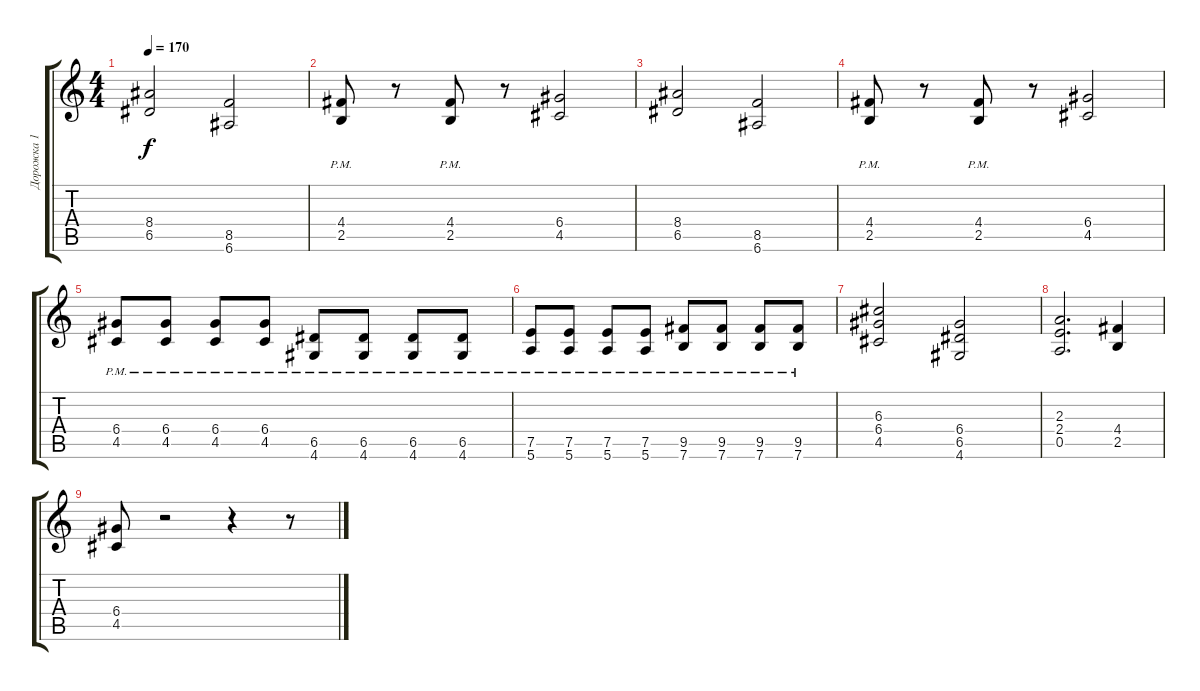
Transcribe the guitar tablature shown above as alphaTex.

\track ("Дорожка 1" "Дорожка 1") {instrument overdrivenguitar}
\staff {score tabs}
\tuning (E4 B3 G3 D3 A2 E2) {hide}
\ts (4 4)
\tempo 170
\clef g2
\ks c
(8.4 6.5).2{dy f} (8.5 6.6).2 |
(4.4{pm} 2.5{pm}).8 r.8 (4.4{pm} 2.5{pm}).8 r.8 (6.4 4.5).2 |
(8.4 6.5).2 (8.5 6.6).2 |
(4.4{pm} 2.5{pm}).8 r.8 (4.4{pm} 2.5{pm}).8 r.8 (6.4 4.5).2 |
(6.4{pm} 4.5{pm}).8 (6.4{pm} 4.5{pm}).8 (6.4{pm} 4.5{pm}).8 (6.4{pm} 4.5{pm}).8 (6.5{pm} 4.6{pm}).8 (6.5{pm} 4.6{pm}).8 (6.5{pm} 4.6{pm}).8 (6.5{pm} 4.6{pm}).8 |
(7.5{pm} 5.6{pm}).8 (7.5{pm} 5.6{pm}).8 (7.5{pm} 5.6{pm}).8 (7.5{pm} 5.6{pm}).8 (9.5{pm} 7.6{pm}).8 (9.5{pm} 7.6{pm}).8 (9.5{pm} 7.6{pm}).8 (9.5{pm} 7.6{pm}).8 |
(6.3 6.4 4.5).2 (6.4 6.5 4.6).2 |
(2.3 2.4 0.5).2{d} (4.4 2.5).4 |
(6.4 4.5).8 r.2 r.4 r.8
